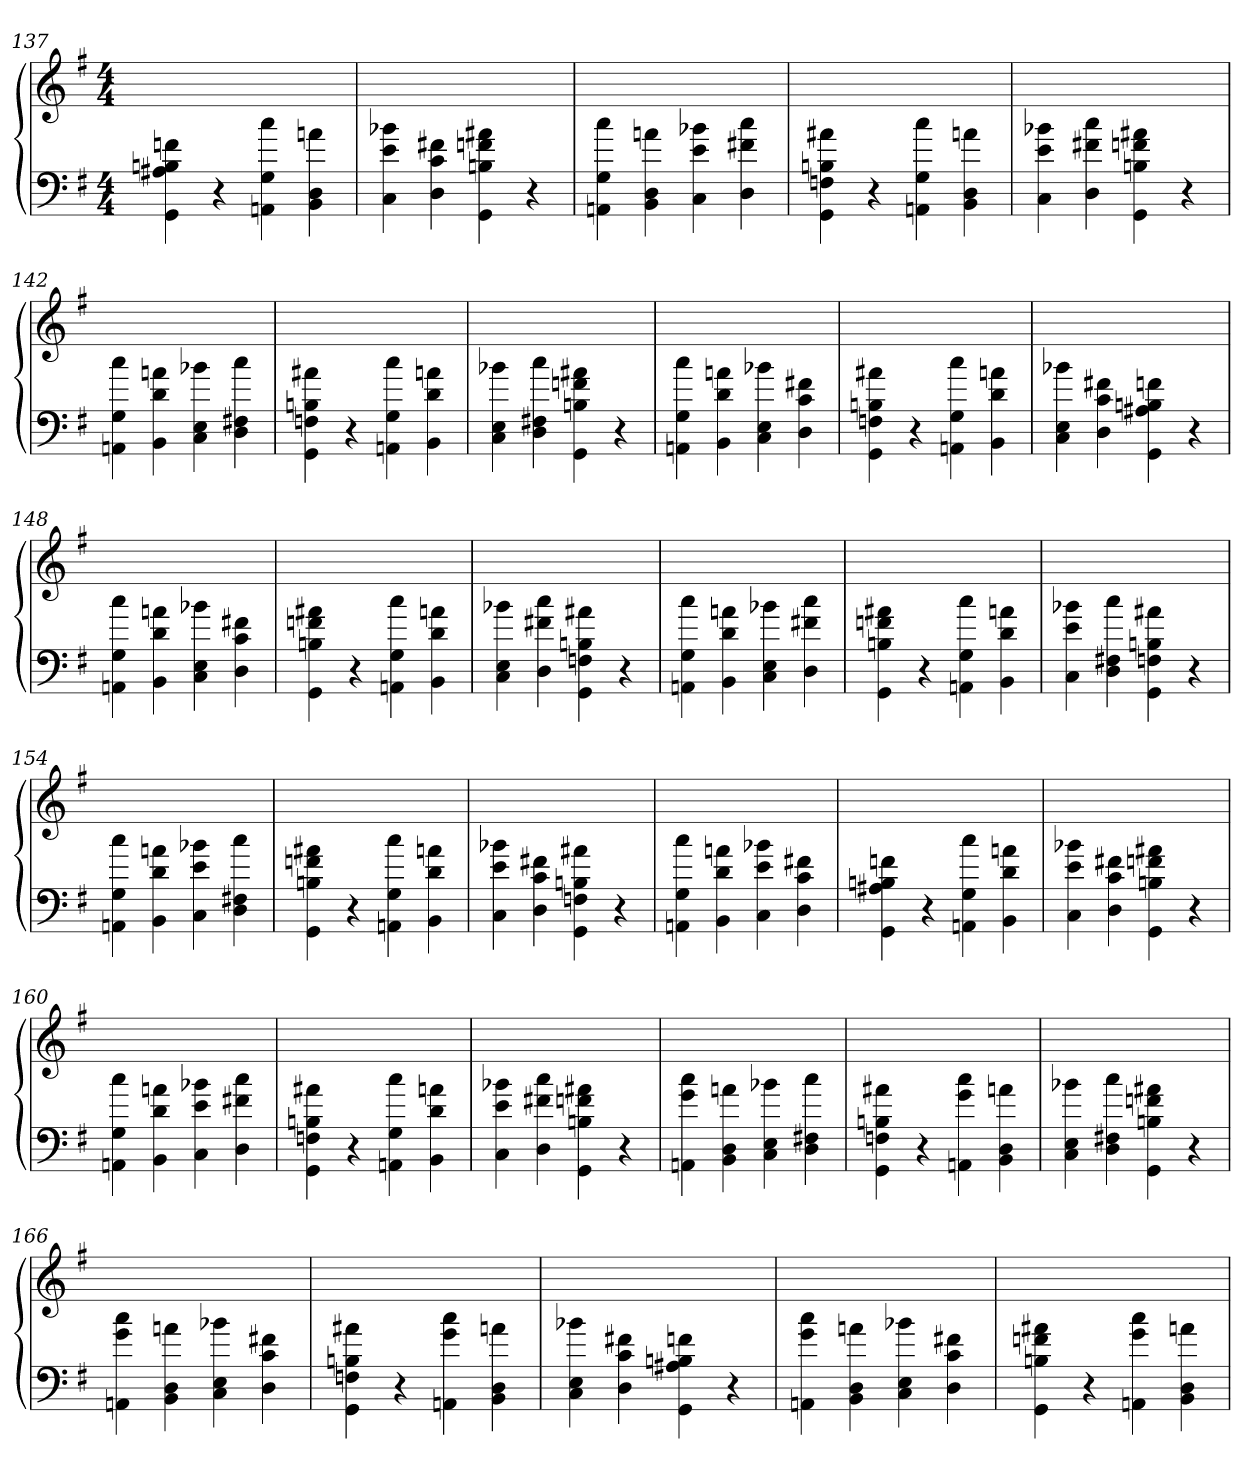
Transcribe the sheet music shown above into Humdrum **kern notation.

**kern	**kern
*part2	*part1
*staff2	*staff1
*clefF4	*clefG2
*k[f#]	*k[f#]
*G:	*G:
*M4/4	*M4/4
=137	=137
4GG 4A#X 4Bn 4fn	1ryy
4r	.
4AAn 4G 4cc	.
4BB 4D 4an	.
=138	=138
4C 4e 4b-X	1ryy
4D 4c 4f#X	.
4GG 4Bn 4fn 4a#X	.
4r	.
=139	=139
4AAn 4G 4cc	1ryy
4BB 4D 4an	.
4C 4e 4b-X	.
4D 4f#X 4cc	.
=140	=140
4GG 4Fn 4Bn 4a#X	1ryy
4r	.
4AAn 4G 4cc	.
4BB 4D 4an	.
=141	=141
4C 4e 4b-X	1ryy
4D 4f#X 4cc	.
4GG 4Bn 4fn 4a#X	.
4r	.
=142	=142
4AAn 4G 4cc	1ryy
4BB 4d 4an	.
4C 4E 4b-X	.
4D 4F#X 4cc	.
=143	=143
4GG 4Fn 4Bn 4a#X	1ryy
4r	.
4AAn 4G 4cc	.
4BB 4d 4an	.
=144	=144
4C 4E 4b-X	1ryy
4D 4F#X 4cc	.
4GG 4Bn 4fn 4a#X	.
4r	.
=145	=145
4AAn 4G 4cc	1ryy
4BB 4d 4an	.
4C 4E 4b-X	.
4D 4c 4f#X	.
=146	=146
4GG 4Fn 4Bn 4a#X	1ryy
4r	.
4AAn 4G 4cc	.
4BB 4d 4an	.
=147	=147
4C 4E 4b-X	1ryy
4D 4c 4f#X	.
4GG 4A#X 4Bn 4fn	.
4r	.
=148	=148
4AAn 4G 4cc	1ryy
4BB 4d 4an	.
4C 4E 4b-X	.
4D 4c 4f#X	.
=149	=149
4GG 4Bn 4fn 4a#X	1ryy
4r	.
4AAn 4G 4cc	.
4BB 4d 4an	.
=150	=150
4C 4E 4b-X	1ryy
4D 4f#X 4cc	.
4GG 4Fn 4Bn 4a#X	.
4r	.
=151	=151
4AAn 4G 4cc	1ryy
4BB 4d 4an	.
4C 4E 4b-X	.
4D 4f#X 4cc	.
=152	=152
4GG 4Bn 4fn 4a#X	1ryy
4r	.
4AAn 4G 4cc	.
4BB 4d 4an	.
=153	=153
4C 4e 4b-X	1ryy
4D 4F#X 4cc	.
4GG 4Fn 4Bn 4a#X	.
4r	.
=154	=154
4AAn 4G 4cc	1ryy
4BB 4d 4an	.
4C 4e 4b-X	.
4D 4F#X 4cc	.
=155	=155
4GG 4Bn 4fn 4a#X	1ryy
4r	.
4AAn 4G 4cc	.
4BB 4d 4an	.
=156	=156
4C 4e 4b-X	1ryy
4D 4c 4f#X	.
4GG 4Fn 4Bn 4a#X	.
4r	.
=157	=157
4AAn 4G 4cc	1ryy
4BB 4d 4an	.
4C 4e 4b-X	.
4D 4c 4f#X	.
=158	=158
4GG 4A#X 4Bn 4fn	1ryy
4r	.
4AAn 4G 4cc	.
4BB 4d 4an	.
=159	=159
4C 4e 4b-X	1ryy
4D 4c 4f#X	.
4GG 4Bn 4fn 4a#X	.
4r	.
=160	=160
4AAn 4G 4cc	1ryy
4BB 4d 4an	.
4C 4e 4b-X	.
4D 4f#X 4cc	.
=161	=161
4GG 4Fn 4Bn 4a#X	1ryy
4r	.
4AAn 4G 4cc	.
4BB 4d 4an	.
=162	=162
4C 4e 4b-X	1ryy
4D 4f#X 4cc	.
4GG 4Bn 4fn 4a#X	.
4r	.
=163	=163
4AAn 4g 4cc	1ryy
4BB 4D 4an	.
4C 4E 4b-X	.
4D 4F#X 4cc	.
=164	=164
4GG 4Fn 4Bn 4a#X	1ryy
4r	.
4AAn 4g 4cc	.
4BB 4D 4an	.
=165	=165
4C 4E 4b-X	1ryy
4D 4F#X 4cc	.
4GG 4Bn 4fn 4a#X	.
4r	.
=166	=166
4AAn 4g 4cc	1ryy
4BB 4D 4an	.
4C 4E 4b-X	.
4D 4c 4f#X	.
=167	=167
4GG 4Fn 4Bn 4a#X	1ryy
4r	.
4AAn 4g 4cc	.
4BB 4D 4an	.
=168	=168
4C 4E 4b-X	1ryy
4D 4c 4f#X	.
4GG 4A#X 4Bn 4fn	.
4r	.
=169	=169
4AAn 4g 4cc	1ryy
4BB 4D 4an	.
4C 4E 4b-X	.
4D 4c 4f#X	.
=170	=170
4GG 4Bn 4fn 4a#X	1ryy
4r	.
4AAn 4g 4cc	.
4BB 4D 4an	.
=	=
*-	*-
